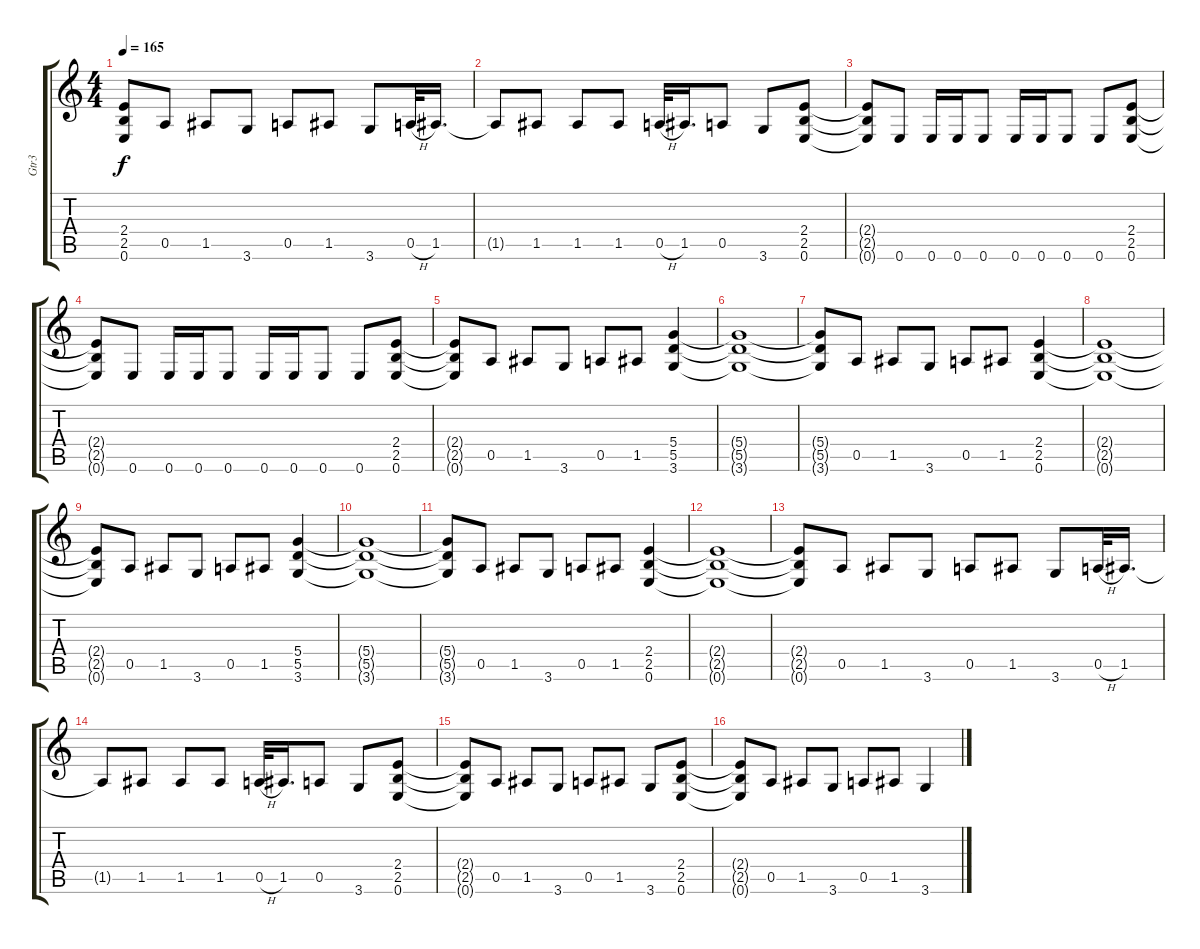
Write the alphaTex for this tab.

\track ("Gtr3" "Gtr3") {instrument distortionguitar}
\staff {score tabs}
\tuning (E4 B3 G3 D3 A2 E2) {hide}
\ts (4 4)
\tempo 165
\clef g2
\ks c
(2.4{t} 2.5{t} 0.6{t}).8{dy f} 0.5.8 1.5.8 3.6.8 0.5.8 1.5.8 3.6.8 0.5{h}.32 1.5.16{d} |
1.5{t}.8 1.5.8 1.5.8 1.5.8 0.5{h}.32 1.5.16{d} 0.5.8 3.6.8 (2.4 2.5 0.6).8 |
(2.4{t} 2.5{t} 0.6{t}).8 0.6.8 0.6.16 0.6.16 0.6.8 0.6.16 0.6.16 0.6.8 0.6.8 (2.4 2.5 0.6).8 |
(2.4{t} 2.5{t} 0.6{t}).8 0.6.8 0.6.16 0.6.16 0.6.8 0.6.16 0.6.16 0.6.8 0.6.8 (2.4 2.5 0.6).8 |
(2.4{t} 2.5{t} 0.6{t}).8 0.5.8 1.5.8 3.6.8 0.5.8 1.5.8 (5.4 5.5 3.6).4 |
(5.4{t} 5.5{t} 3.6{t}).1 |
(5.4{t} 5.5{t} 3.6{t}).8 0.5.8 1.5.8 3.6.8 0.5.8 1.5.8 (2.4 2.5 0.6).4 |
(2.4{t} 2.5{t} 0.6{t}).1 |
(2.4{t} 2.5{t} 0.6{t}).8 0.5.8 1.5.8 3.6.8 0.5.8 1.5.8 (5.4 5.5 3.6).4 |
(5.4{t} 5.5{t} 3.6{t}).1 |
(5.4{t} 5.5{t} 3.6{t}).8 0.5.8 1.5.8 3.6.8 0.5.8 1.5.8 (2.4 2.5 0.6).4 |
(2.4{t} 2.5{t} 0.6{t}).1 |
(2.4{t} 2.5{t} 0.6{t}).8 0.5.8 1.5.8 3.6.8 0.5.8 1.5.8 3.6.8 0.5{h}.32 1.5.16{d} |
1.5{t}.8 1.5.8 1.5.8 1.5.8 0.5{h}.32 1.5.16{d} 0.5.8 3.6.8 (2.4 2.5 0.6).8 |
(2.4{t} 2.5{t} 0.6{t}).8 0.5.8 1.5.8 3.6.8 0.5.8 1.5.8 3.6.8 (2.4 2.5 0.6).8 |
(2.4{t} 2.5{t} 0.6{t}).8 0.5.8 1.5.8 3.6.8 0.5.8 1.5.8 3.6.4
